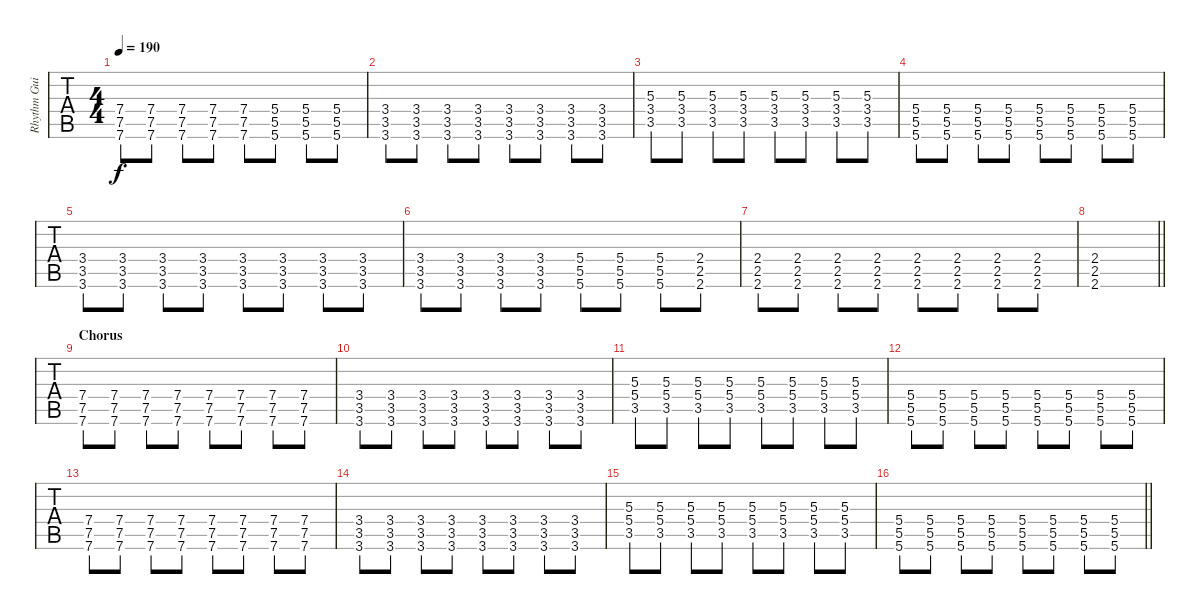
\track ("Rhythm Guitar" "Rhythm Gui") {instrument distortionguitar}
\staff {tabs}
\tuning (D4 A3 F3 C3 G2 C2) {hide}
\ts (4 4)
\tempo 190
\clef g2
\ks c
(7.4 7.5 7.6).8{dy f} (7.4 7.5 7.6).8 (7.4 7.5 7.6).8 (7.4 7.5 7.6).8 (7.4 7.5 7.6).8 (5.4 5.5 5.6).8 (5.4 5.5 5.6).8 (5.4 5.5 5.6).8 |
(3.4 3.5 3.6).8 (3.4 3.5 3.6).8 (3.4 3.5 3.6).8 (3.4 3.5 3.6).8 (3.4 3.5 3.6).8 (3.4 3.5 3.6).8 (3.4 3.5 3.6).8 (3.4 3.5 3.6).8 |
(5.3 3.4 3.5).8 (5.3 3.4 3.5).8 (5.3 3.4 3.5).8 (5.3 3.4 3.5).8 (5.3 3.4 3.5).8 (5.3 3.4 3.5).8 (5.3 3.4 3.5).8 (5.3 3.4 3.5).8 |
(5.4 5.5 5.6).8 (5.4 5.5 5.6).8 (5.4 5.5 5.6).8 (5.4 5.5 5.6).8 (5.4 5.5 5.6).8 (5.4 5.5 5.6).8 (5.4 5.5 5.6).8 (5.4 5.5 5.6).8 |
(3.4 3.5 3.6).8 (3.4 3.5 3.6).8 (3.4 3.5 3.6).8 (3.4 3.5 3.6).8 (3.4 3.5 3.6).8 (3.4 3.5 3.6).8 (3.4 3.5 3.6).8 (3.4 3.5 3.6).8 |
(3.4 3.5 3.6).8 (3.4 3.5 3.6).8 (3.4 3.5 3.6).8 (3.4 3.5 3.6).8 (5.4 5.5 5.6).8 (5.4 5.5 5.6).8 (5.4 5.5 5.6).8 (2.4 2.5 2.6).8 |
(2.4 2.5 2.6).8 (2.4 2.5 2.6).8 (2.4 2.5 2.6).8 (2.4 2.5 2.6).8 (2.4 2.5 2.6).8 (2.4 2.5 2.6).8 (2.4 2.5 2.6).8 (2.4 2.5 2.6).8 |
\barLineRight lightlight
(2.4 2.5 2.6).1 |
\section ("" "Chorus")
(7.4 7.5 7.6).8 (7.4 7.5 7.6).8 (7.4 7.5 7.6).8 (7.4 7.5 7.6).8 (7.4 7.5 7.6).8 (7.4 7.5 7.6).8 (7.4 7.5 7.6).8 (7.4 7.5 7.6).8 |
(3.4 3.5 3.6).8 (3.4 3.5 3.6).8 (3.4 3.5 3.6).8 (3.4 3.5 3.6).8 (3.4 3.5 3.6).8 (3.4 3.5 3.6).8 (3.4 3.5 3.6).8 (3.4 3.5 3.6).8 |
(5.3 5.4 3.5).8 (5.3 5.4 3.5).8 (5.3 5.4 3.5).8 (5.3 5.4 3.5).8 (5.3 5.4 3.5).8 (5.3 5.4 3.5).8 (5.3 5.4 3.5).8 (5.3 5.4 3.5).8 |
(5.4 5.5 5.6).8 (5.4 5.5 5.6).8 (5.4 5.5 5.6).8 (5.4 5.5 5.6).8 (5.4 5.5 5.6).8 (5.4 5.5 5.6).8 (5.4 5.5 5.6).8 (5.4 5.5 5.6).8 |
(7.4 7.5 7.6).8 (7.4 7.5 7.6).8 (7.4 7.5 7.6).8 (7.4 7.5 7.6).8 (7.4 7.5 7.6).8 (7.4 7.5 7.6).8 (7.4 7.5 7.6).8 (7.4 7.5 7.6).8 |
(3.4 3.5 3.6).8 (3.4 3.5 3.6).8 (3.4 3.5 3.6).8 (3.4 3.5 3.6).8 (3.4 3.5 3.6).8 (3.4 3.5 3.6).8 (3.4 3.5 3.6).8 (3.4 3.5 3.6).8 |
(5.3 5.4 3.5).8 (5.3 5.4 3.5).8 (5.3 5.4 3.5).8 (5.3 5.4 3.5).8 (5.3 5.4 3.5).8 (5.3 5.4 3.5).8 (5.3 5.4 3.5).8 (5.3 5.4 3.5).8 |
\barLineRight lightlight
(5.4 5.5 5.6).8 (5.4 5.5 5.6).8 (5.4 5.5 5.6).8 (5.4 5.5 5.6).8 (5.4 5.5 5.6).8 (5.4 5.5 5.6).8 (5.4 5.5 5.6).8 (5.4 5.5 5.6).8
